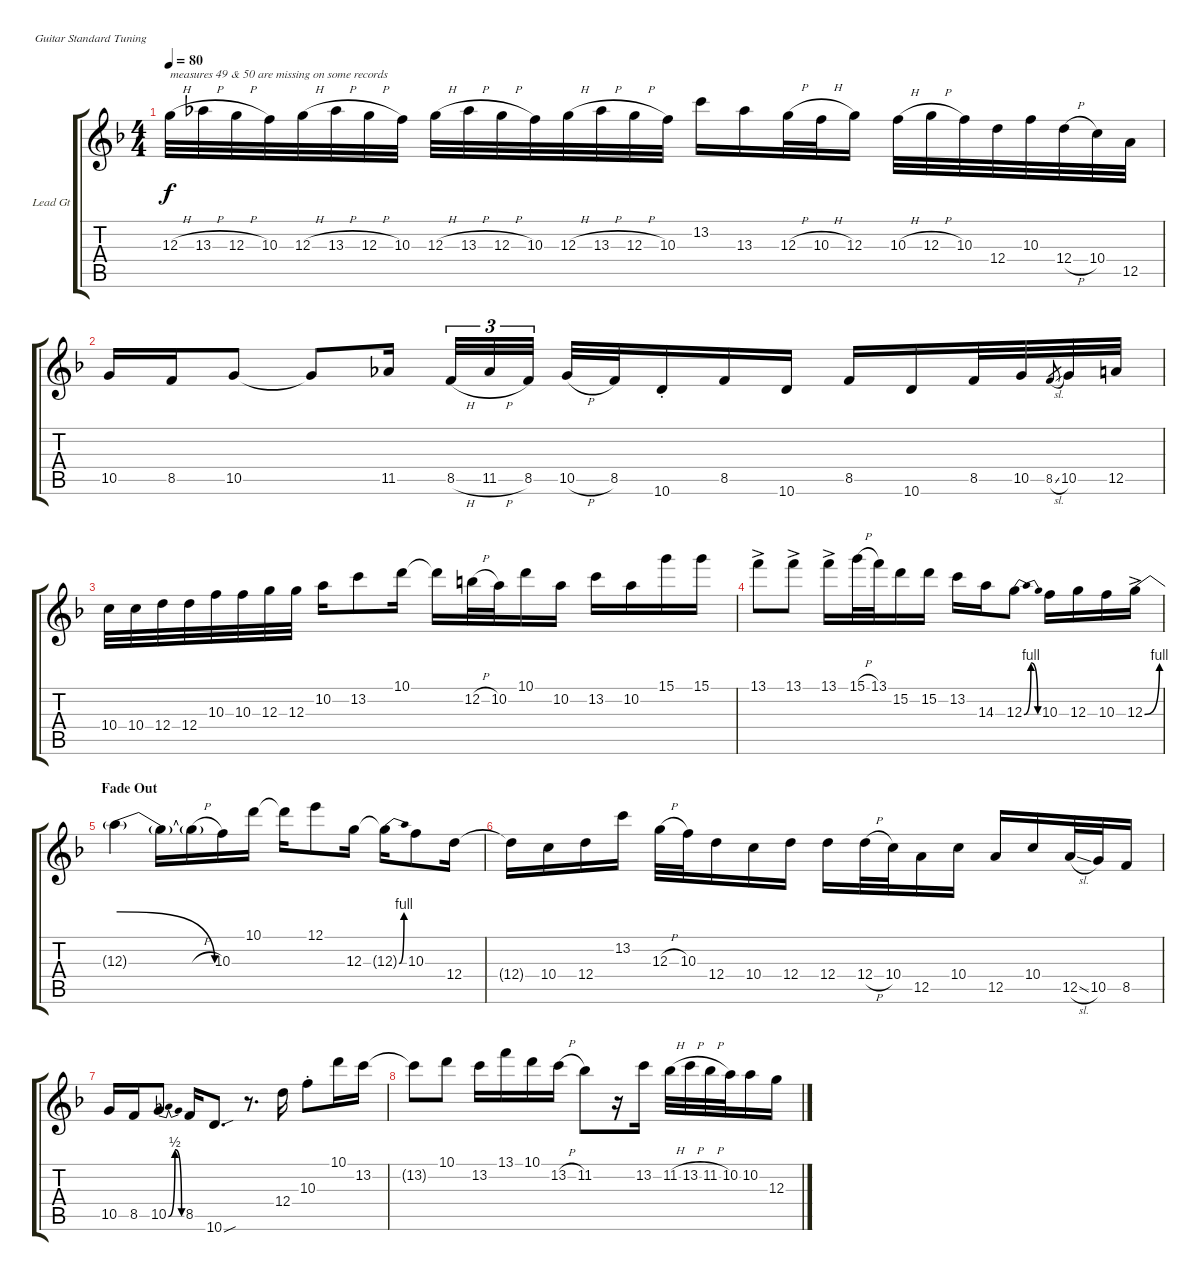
\bracketExtendMode groupsimilarinstruments
\firstSystemTrackNameOrientation horizontal
\otherSystemsTrackNameOrientation horizontal
\track ("Lead Guitar (Frank Zappa)" "Lead Gt") {multiBarRest instrument distortionguitar}
\staff {score tabs}
\tuning (E4 B3 G3 D3 A2 E2)
\ts (4 4)
\tempo 80
\clef g2
\ks f
12.3{h}.32{txt "measures 49 & 50 are missing on some records" dy f} 13.3{h}.32 12.3{h}.32 10.3.32 12.3{h}.32 13.3{h}.32 12.3{h}.32 10.3.32 12.3{h}.32 13.3{h}.32 12.3{h}.32 10.3.32 12.3{h}.32 13.3{h}.32 12.3{h}.32 10.3.32 13.2.16 13.3.16 12.3{h}.32 10.3{h}.32 12.3.16 10.3{h}.32 12.3{h}.32 10.3.32 12.4.32 10.3.32 12.4{h}.32 10.4.32 12.5.32 |
10.5.16 8.5.16 10.5.8 10.5{t}.8 11.5.16 8.5{h}.32{tu (3 2)} 11.5{h}.32{tu (3 2)} 8.5.32{tu (3 2)} 10.5{h}.32 8.5.32 10.6{st}.16 8.5.16 10.6.16 8.5.16 10.6.16 8.5.32 10.5.32 8.5{sl}.8{gr} 10.5.32 12.5.32 |
10.4.32 10.4.32 12.4.32 12.4.32 10.3.32 10.3.32 12.3.32 12.3.32 10.2.16 13.2.8 10.1.16 10.1{t}.16 12.2{h}.32 10.2.32 10.1.16 10.2.16 13.2.16 10.2.16 15.1.16 15.1.16 |
13.1{ac}.8 13.1{ac}.8 13.1{ac}.16 15.1{h}.32 13.1.32 15.2.16 15.2.16 13.2.16 14.3.16 12.3{be (bendrelease 0 0 30 4 30 4 60 0)}.8 10.3.16 12.3.16 10.3.16 12.3{be (bend 0 0 60 4) ac}.16 |
\section ("" "Fade Out")
12.3{be (release 0 4 60 0) t}.4 12.3{t}.16 12.3{h t}.16 10.3.16 10.1.16 10.1{t}.16 12.1.8 12.3.16 12.3{be (bend 0 0 12.6 4) t}.16 10.3.8 12.4.16 |
12.4{t}.16 10.4.16 12.4.16 13.2.16 12.3{h}.32 10.3.32 12.4.16 10.4.16 12.4.16 12.4.16 12.4{h}.32 10.4.32 12.5.16 10.4.16 12.5.16 10.4.16 12.5{sl}.32 10.5.32 8.5.16 |
10.5.16 8.5.16 10.5{be (bendrelease 0 0 30 2 30 2 60 0)}.8 8.5.16 10.6{sou}.8{d} r.8{d} 12.4.16 10.3{st}.8 10.1.16 13.2.16 |
13.2{t}.8 10.1.8 13.2.16 13.1.16 10.1.16 13.2{h}.16 11.2.8 r.16 13.2.16 11.2{h}.32 13.2{h}.32 11.2{h}.32 10.2.32 10.2.16 12.3.16
